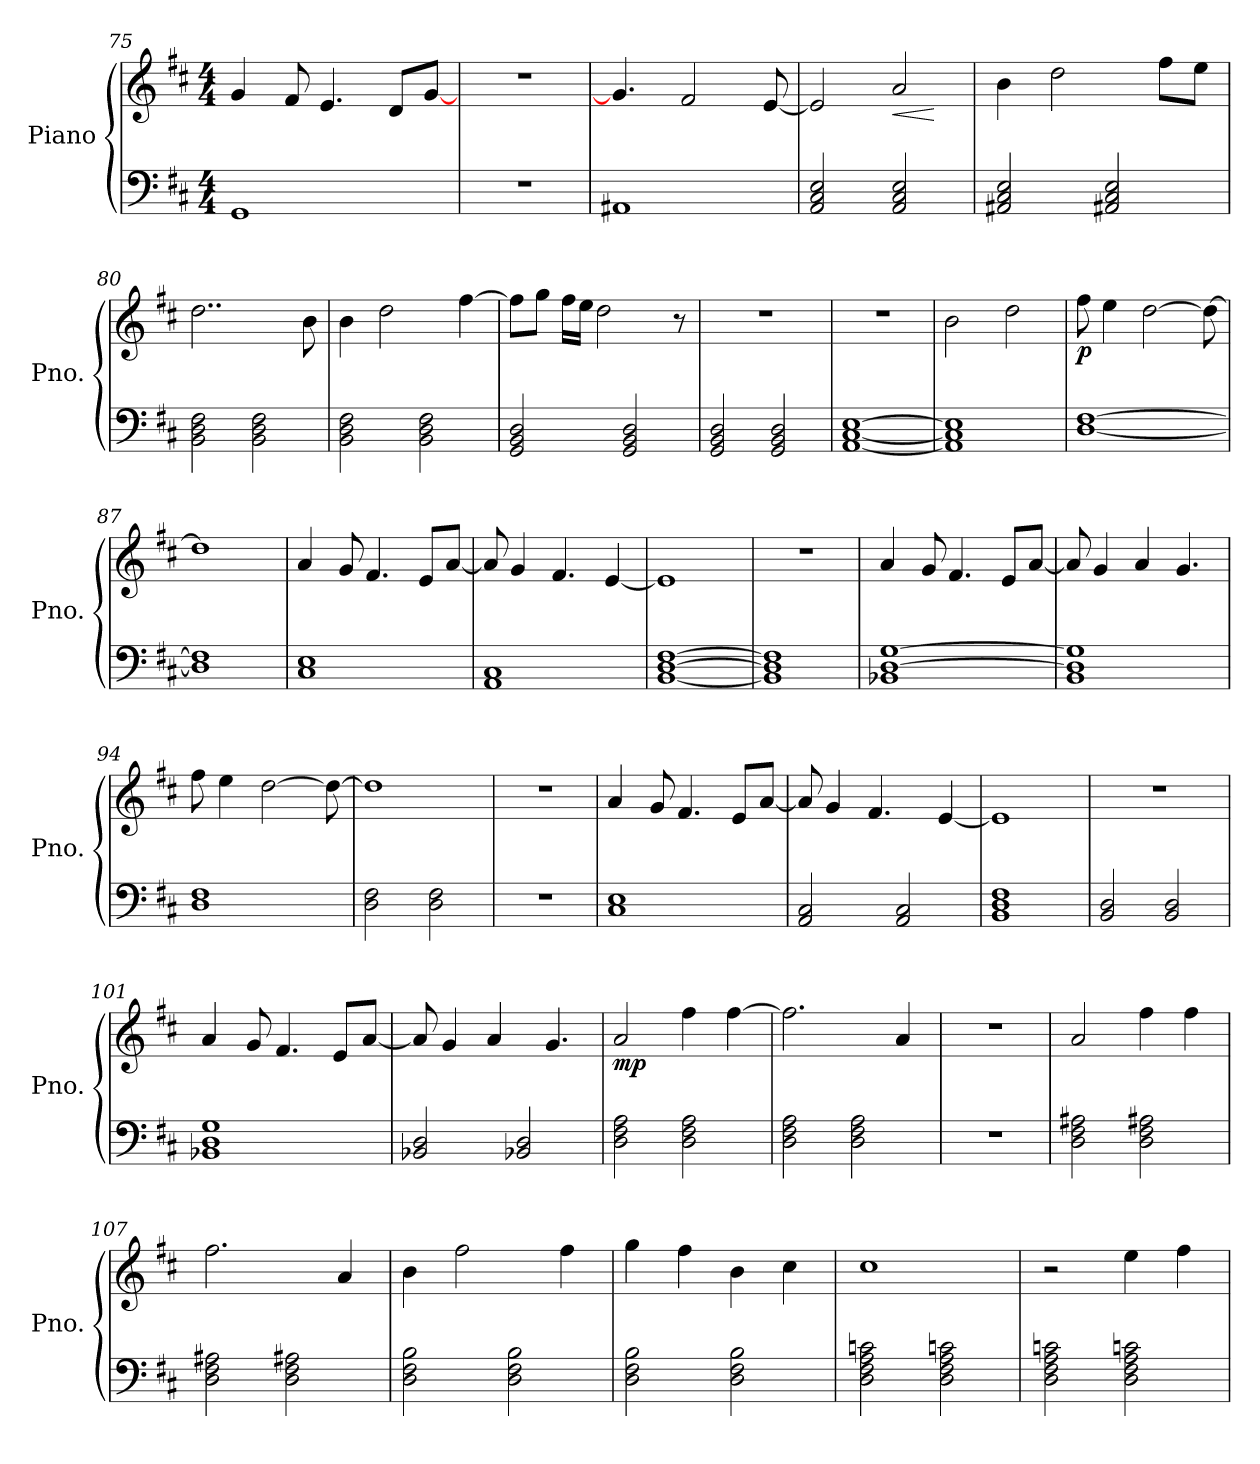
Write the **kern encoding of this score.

**kern	**kern	**dynam
*part1	*part1	*part1
*staff2	*staff1	*staff1/2
*I"Piano	*	*
*I'Pno.	*	*
*clefF4	*clefG2	*
*k[f#c#]	*k[f#c#]	*
*M4/4	*M4/4	*
=75	=75	=75
1GG	4g/	.
.	8f#/	.
.	4.e/	.
.	8d/L	.
.	[8g/J	.
=76	=76	=76
1r	1r	.
!!LO:LB:g=z
=77	=77	=77
1AA#X	4.g/]	.
.	2f#/	.
.	[8e/	.
=78	=78	=78
2AA/ 2C#/ 2E/	2e/]	.
!	!	!LO:HP:b
2AA/ 2C#/ 2E/	2a/	<
.	.	[
=79	=79	=79
2AA#X/ 2C#/ 2E/	4b\	.
.	2dd\	.
2AA#X/ 2C#/ 2E/	.	.
.	8ff#\L	.
.	8ee\J	.
=80	=80	=80
!	!	!LO:DY:b=2
!	!	!LO:DY:n=1:b
2BB\ 2D\ 2F#\	2..dd\	mp mp
2BB\ 2D\ 2F#\	.	.
.	8b\	.
=81	=81	=81
2BB\ 2D\ 2F#\	4b\	.
.	2dd\	.
2BB\ 2D\ 2F#\	.	.
.	[4ff#\	.
=82	=82	=82
2GG/ 2BB/ 2D/	8ff#\L]	.
.	8gg\J	.
.	16ff#\LL	.
.	16ee\JJ	.
.	2dd\	.
2GG/ 2BB/ 2D/	.	.
.	8r	.
=83	=83	=83
2GG/ 2BB/ 2D/	1r	.
2GG/ 2BB/ 2D/	.	.
=84	=84	=84
[1AA [1C# [1E	1r	.
=85	=85	=85
1AA] 1C#] 1E]	2b\	.
.	2dd\	.
=86	=86	=86
!	!	!LO:DY:b
[1D [1F#	8ff#\	p
.	4ee\	.
.	[2dd\	.
.	8dd\_	.
!!LO:LB:g=z
=87	=87	=87
1D] 1F#]	1dd]	.
=88	=88	=88
1C# 1E	4a/	.
.	8g/	.
.	4.f#/	.
.	8e/L	.
.	[8a/J	.
=89	=89	=89
1AA 1C#	8a/]	.
.	4g/	.
.	4.f#/	.
.	[4e/	.
=90	=90	=90
[1BB [1D [1F#	1e]	.
=91	=91	=91
1BB] 1D] 1F#]	1r	.
=92	=92	=92
1BB-X [1D [1G	4a/	.
.	8g/	.
.	4.f#/	.
.	8e/L	.
.	[8a/J	.
=93	=93	=93
1BB 1D] 1G]	8a/]	.
.	4g/	.
.	4a/	.
.	4.g/	.
=94	=94	=94
1D 1F#	8ff#\	.
.	4ee\	.
.	[2dd\	.
.	8dd\_	.
=95	=95	=95
2D\ 2F#\	1dd]	.
2D\ 2F#\	.	.
=96	=96	=96
1r	1r	.
!!LO:LB:g=z
=97	=97	=97
1C# 1E	4a/	.
.	8g/	.
.	4.f#/	.
.	8e/L	.
.	[8a/J	.
=98	=98	=98
2AA/ 2C#/	8a/]	.
.	4g/	.
.	4.f#/	.
2AA/ 2C#/	.	.
.	[4e/	.
=99	=99	=99
1BB 1D 1F#	1e]	.
=100	=100	=100
2BB/ 2D/	1r	.
2BB/ 2D/	.	.
=101	=101	=101
1BB-X 1D 1G	4a/	.
.	8g/	.
.	4.f#/	.
.	8e/L	.
.	[8a/J	.
=102	=102	=102
2BB-X/ 2D/	8a/]	.
.	4g/	.
.	4a/	.
2BB-X/ 2D/	.	.
.	4.g/	.
=103	=103	=103
!	!	!LO:DY:b
2D\ 2F#\ 2A\	2a/	mp
2D\ 2F#\ 2A\	4ff#\	.
.	[4ff#\	.
=104	=104	=104
2D\ 2F#\ 2A\	2.ff#\]	.
2D\ 2F#\ 2A\	.	.
.	4a/	.
=105	=105	=105
1r	1r	.
!!LO:PB:g=z
=106	=106	=106
2D\ 2F#\ 2A#X\	2a/	.
2D\ 2F#\ 2A#X\	4ff#\	.
.	4ff#\	.
=107	=107	=107
2D\ 2F#\ 2A#X\	2.ff#\	.
2D\ 2F#\ 2A#X\	.	.
.	4a/	.
=108	=108	=108
2D\ 2F#\ 2B\	4b\	.
.	2ff#\	.
2D\ 2F#\ 2B\	.	.
.	4ff#\	.
=109	=109	=109
2D\ 2F#\ 2B\	4gg\	.
.	4ff#\	.
2D\ 2F#\ 2B\	4b\	.
.	4cc#\	.
=110	=110	=110
2D\ 2F#\ 2A\ 2cn\	1cc#	.
2D\ 2F#\ 2A\ 2cn\	.	.
=111	=111	=111
2D\ 2F#\ 2A\ 2cn\	2r	.
2D\ 2F#\ 2A\ 2cn\	4ee\	.
.	4ff#\	.
=	=	=
*-	*-	*-
